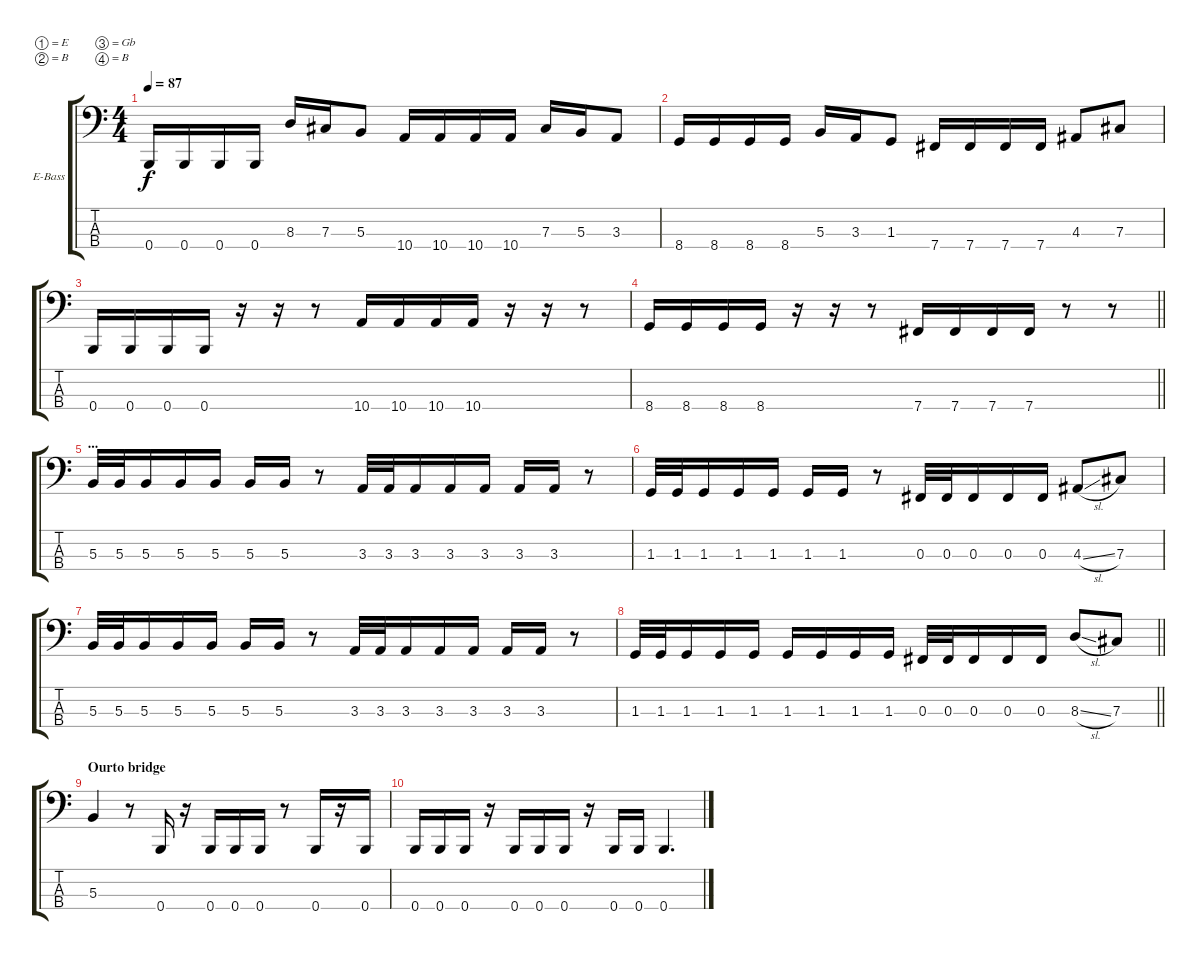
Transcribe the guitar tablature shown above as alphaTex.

\bracketExtendMode groupsimilarinstruments
\firstSystemTrackNameOrientation horizontal
\otherSystemsTrackNameOrientation horizontal
\track ("Bass" "E-Bass") {instrument electricbasspick}
\staff {score tabs}
\tuning (E2 B1 Gb1 B0)
\ts (4 4)
\tempo 87
\clef f4
\ks c
0.4.16{dy f} 0.4.16 0.4.16 0.4.16 8.3.16 7.3.16 5.3.8 10.4.16 10.4.16 10.4.16 10.4.16 7.3.16 5.3.16 3.3.8 |
8.4.16 8.4.16 8.4.16 8.4.16 5.3.16 3.3.16 1.3.8 7.4.16 7.4.16 7.4.16 7.4.16 4.3.8 7.3.8 |
0.4.16 0.4.16 0.4.16 0.4.16 r.16 r.16 r.8 10.4.16 10.4.16 10.4.16 10.4.16 r.16 r.16 r.8 |
\barLineRight lightlight
8.4.16 8.4.16 8.4.16 8.4.16 r.16 r.16 r.8 7.4.16 7.4.16 7.4.16 7.4.16 r.8 r.8 |
\section ("" "...")
5.3.32 5.3.32 5.3.16 5.3.16 5.3.16 5.3.16 5.3.16 r.8 3.3.32 3.3.32 3.3.16 3.3.16 3.3.16 3.3.16 3.3.16 r.8 |
1.3.32 1.3.32 1.3.16 1.3.16 1.3.16 1.3.16 1.3.16 r.8 0.3.32 0.3.32 0.3.16 0.3.16 0.3.16 4.3{sl}.8 7.3.8 |
5.3.32 5.3.32 5.3.16 5.3.16 5.3.16 5.3.16 5.3.16 r.8 3.3.32 3.3.32 3.3.16 3.3.16 3.3.16 3.3.16 3.3.16 r.8 |
\barLineRight lightlight
1.3.32 1.3.32 1.3.16 1.3.16 1.3.16 1.3.16 1.3.16 1.3.16 1.3.16 0.3.32 0.3.32 0.3.16 0.3.16 0.3.16 8.3{sl}.8 7.3.8 |
\section ("" "Ourto bridge")
5.3.4 r.8 0.4.16 r.16 0.4.16 0.4.16 0.4.16 r.8 0.4.16 r.16 0.4.16 |
0.4.16 0.4.16 0.4.16 r.16 0.4.16 0.4.16 0.4.16 r.16 0.4.16 0.4.16 0.4.4{d}
